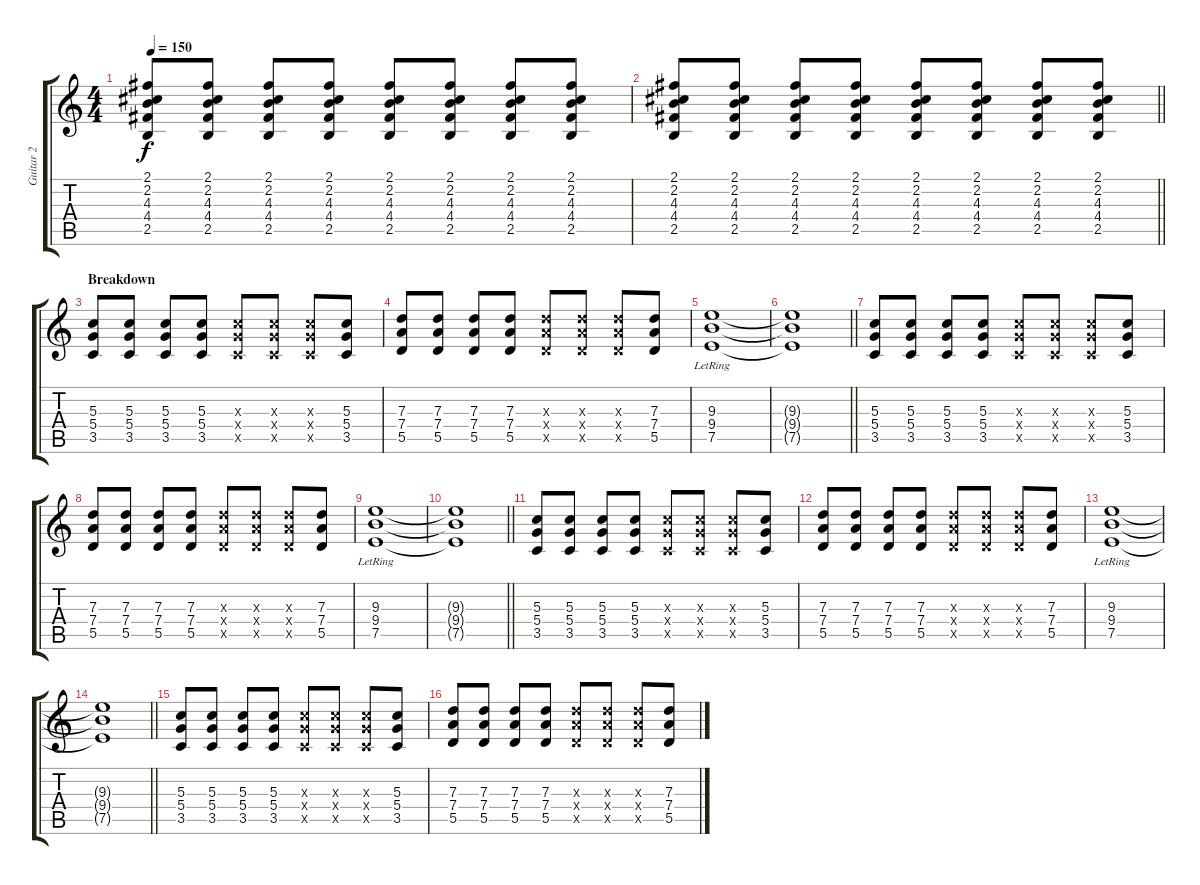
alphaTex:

\track ("Guitar 2" "Guitar 2") {instrument distortionguitar}
\staff {score tabs}
\tuning (E4 B3 G3 D3 A2 E2) {hide}
\ts (4 4)
\tempo 150
\clef g2
\ks c
(2.1 2.2 4.3 4.4 2.5).8{dy f} (2.1 2.2 4.3 4.4 2.5).8 (2.1 2.2 4.3 4.4 2.5).8 (2.1 2.2 4.3 4.4 2.5).8 (2.1 2.2 4.3 4.4 2.5).8 (2.1 2.2 4.3 4.4 2.5).8 (2.1 2.2 4.3 4.4 2.5).8 (2.1 2.2 4.3 4.4 2.5).8 |
\barLineRight lightlight
(2.1 2.2 4.3 4.4 2.5).8 (2.1 2.2 4.3 4.4 2.5).8 (2.1 2.2 4.3 4.4 2.5).8 (2.1 2.2 4.3 4.4 2.5).8 (2.1 2.2 4.3 4.4 2.5).8 (2.1 2.2 4.3 4.4 2.5).8 (2.1 2.2 4.3 4.4 2.5).8 (2.1 2.2 4.3 4.4 2.5).8 |
\section ("" "Breakdown")
(5.3 5.4 3.5).8 (5.3 5.4 3.5).8 (5.3 5.4 3.5).8 (5.3 5.4 3.5).8 (5.3{x} 5.4{x} 3.5{x}).8 (5.3{x} 5.4{x} 3.5{x}).8 (5.3{x} 5.4{x} 3.5{x}).8 (5.3 5.4 3.5).8 |
(7.3 7.4 5.5).8 (7.3 7.4 5.5).8 (7.3 7.4 5.5).8 (7.3 7.4 5.5).8 (7.3{x} 7.4{x} 5.5{x}).8 (7.3{x} 7.4{x} 5.5{x}).8 (7.3{x} 7.4{x} 5.5{x}).8 (7.3 7.4 5.5).8 |
(9.3 9.4 7.5{lr}).1 |
\barLineRight lightlight
(9.3{t} 9.4{t} 7.5{t}).1 |
(5.3 5.4 3.5).8 (5.3 5.4 3.5).8 (5.3 5.4 3.5).8 (5.3 5.4 3.5).8 (5.3{x} 5.4{x} 3.5{x}).8 (5.3{x} 5.4{x} 3.5{x}).8 (5.3{x} 5.4{x} 3.5{x}).8 (5.3 5.4 3.5).8 |
(7.3 7.4 5.5).8 (7.3 7.4 5.5).8 (7.3 7.4 5.5).8 (7.3 7.4 5.5).8 (7.3{x} 7.4{x} 5.5{x}).8 (7.3{x} 7.4{x} 5.5{x}).8 (7.3{x} 7.4{x} 5.5{x}).8 (7.3 7.4 5.5).8 |
(9.3 9.4 7.5{lr}).1 |
\barLineRight lightlight
(9.3{t} 9.4{t} 7.5{t}).1 |
(5.3 5.4 3.5).8 (5.3 5.4 3.5).8 (5.3 5.4 3.5).8 (5.3 5.4 3.5).8 (5.3{x} 5.4{x} 3.5{x}).8 (5.3{x} 5.4{x} 3.5{x}).8 (5.3{x} 5.4{x} 3.5{x}).8 (5.3 5.4 3.5).8 |
(7.3 7.4 5.5).8 (7.3 7.4 5.5).8 (7.3 7.4 5.5).8 (7.3 7.4 5.5).8 (7.3{x} 7.4{x} 5.5{x}).8 (7.3{x} 7.4{x} 5.5{x}).8 (7.3{x} 7.4{x} 5.5{x}).8 (7.3 7.4 5.5).8 |
(9.3 9.4 7.5{lr}).1 |
\barLineRight lightlight
(9.3{t} 9.4{t} 7.5{t}).1 |
(5.3 5.4 3.5).8 (5.3 5.4 3.5).8 (5.3 5.4 3.5).8 (5.3 5.4 3.5).8 (5.3{x} 5.4{x} 3.5{x}).8 (5.3{x} 5.4{x} 3.5{x}).8 (5.3{x} 5.4{x} 3.5{x}).8 (5.3 5.4 3.5).8 |
(7.3 7.4 5.5).8 (7.3 7.4 5.5).8 (7.3 7.4 5.5).8 (7.3 7.4 5.5).8 (7.3{x} 7.4{x} 5.5{x}).8 (7.3{x} 7.4{x} 5.5{x}).8 (7.3{x} 7.4{x} 5.5{x}).8 (7.3 7.4 5.5).8
